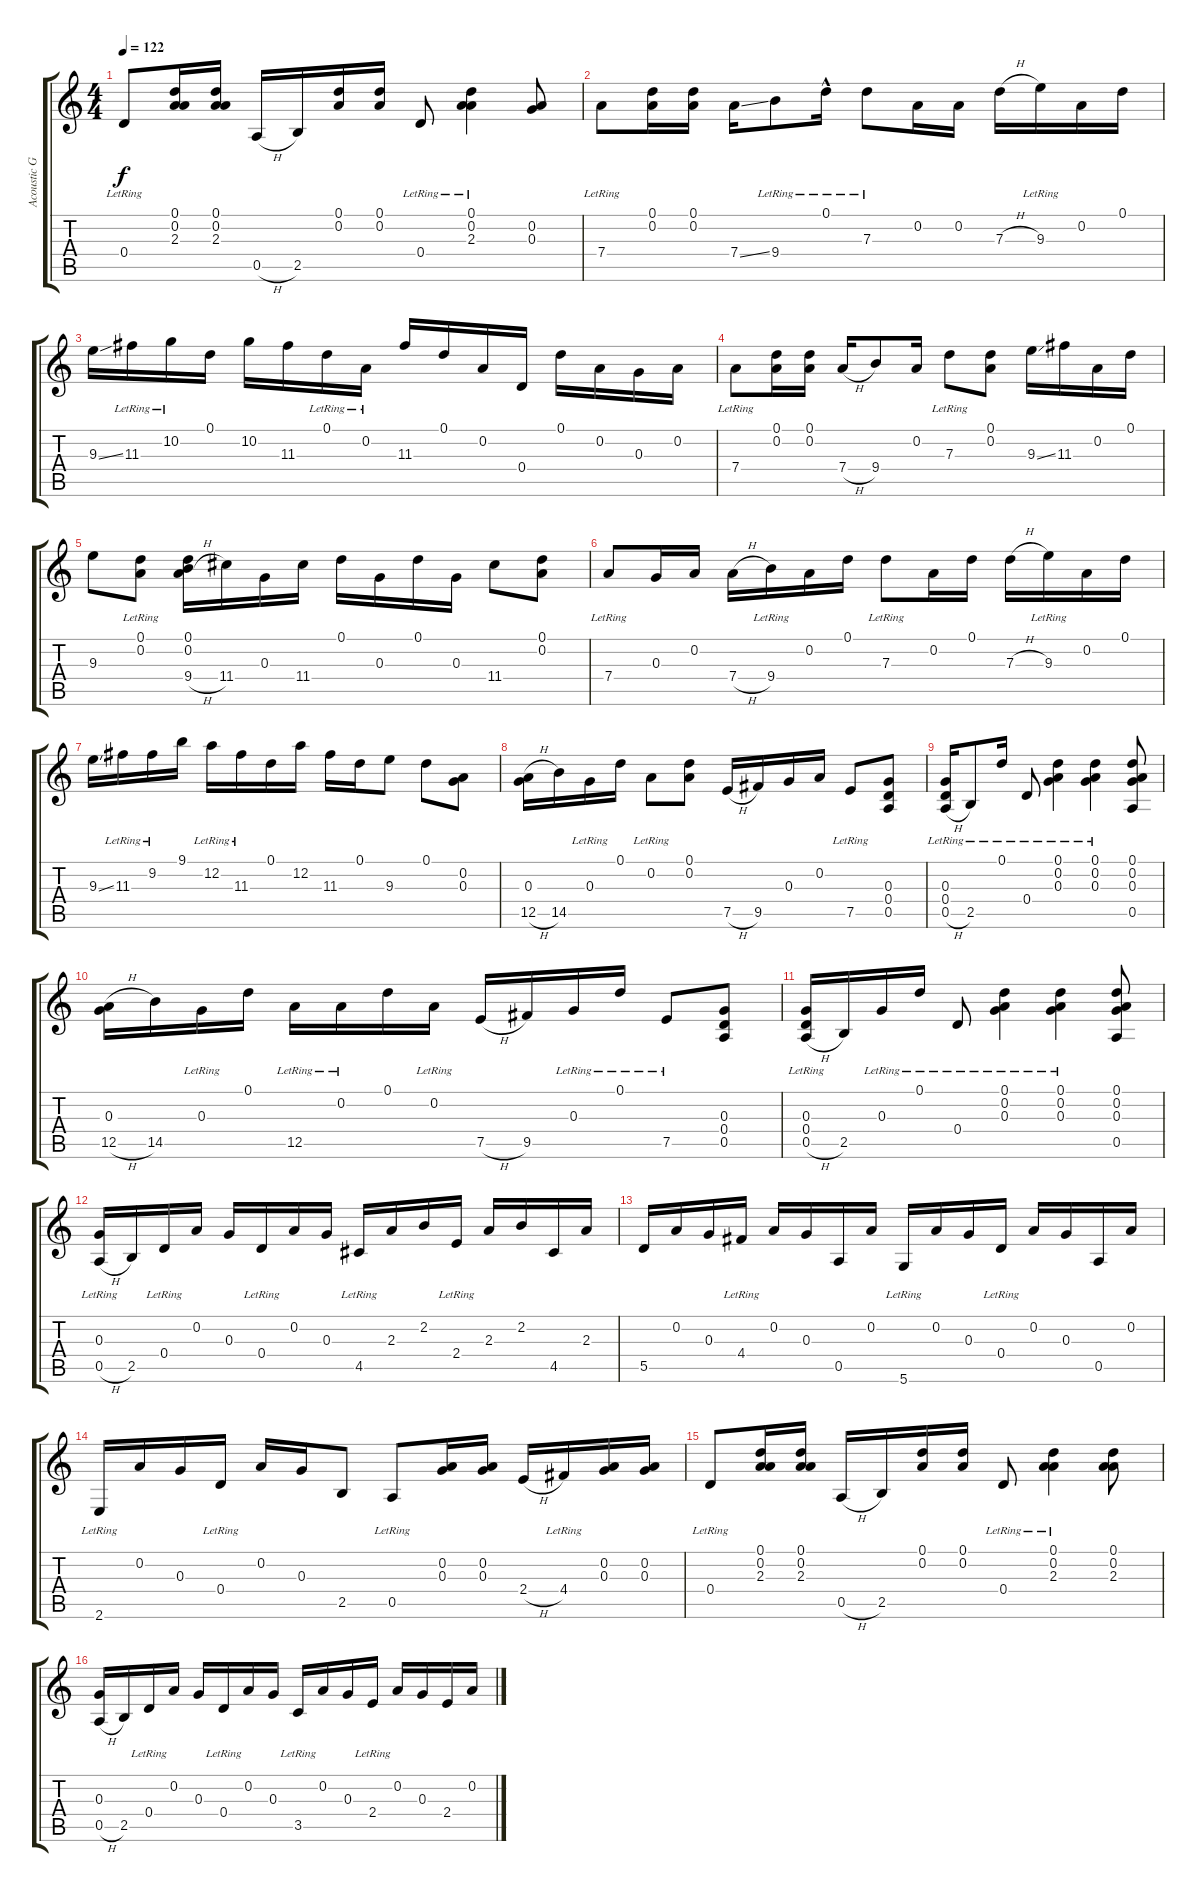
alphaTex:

\track ("Acoustic Guitar - DADGAD tuning" "Acoustic G") {instrument acousticguitarsteel}
\staff {score tabs}
\tuning (D4 A3 G3 D3 A2 D2) {hide}
\ts (4 4)
\tempo 122
\clef g2
\ks c
0.4{lr}.8{dy f} (0.1 0.2 2.3).16 (0.1 0.2 2.3).16 0.5{h}.16 2.5.16 (0.1 0.2).16 (0.1 0.2).16 0.4{lr}.8 (0.1{lr} 0.2{lr} 2.3{lr}).4 (0.2 0.3).8 |
7.4{lr}.8 (0.1 0.2).16 (0.1 0.2).16 7.4{ss}.16 9.4{lr}.8 0.1{hac lr}.16 7.3{lr}.8 0.2.16 0.2.16 7.3{h}.16 9.3{lr}.16 0.2.16 0.1.16 |
9.3{ss}.16 11.3{lr}.16 10.2{lr}.16 0.1.16 10.2.16 11.3.16 0.1{lr}.16 0.2{lr}.16 11.3.16 0.1.16 0.2.16 0.4.16 0.1.16 0.2.16 0.3.16 0.2.16 |
7.4{lr}.8 (0.1 0.2).16 (0.1 0.2).16 7.4{h}.16 9.4.8 0.2.16 7.3{lr}.8 (0.1 0.2).8 9.3{ss}.16 11.3.16 0.2.16 0.1.16 |
9.3.8 (0.1{lr} 0.2{lr}).8 (0.1 0.2 9.4{h}).16 11.4.16 0.3.16 11.4.16 0.1.16 0.3.16 0.1.16 0.3.16 11.4.8 (0.1 0.2).8 |
7.4{lr}.8 0.3.16 0.2.16 7.4{h}.16 9.4{lr}.16 0.2.16 0.1.16 7.3{lr}.8 0.2.16 0.1.16 7.3{h}.16 9.3{lr}.16 0.2.16 0.1.16 |
9.3{ss}.16 11.3{lr}.16 9.2{lr}.16 9.1.16 12.2{lr}.16 11.3{lr}.16 0.1.16 12.2.16 11.3.16 0.1.16 9.3.8 0.1.8 (0.2 0.3).8 |
(0.3 12.5{h}).16 14.5.16 0.3{lr}.16 0.1.16 0.2{lr}.8 (0.1 0.2).8 7.5{h}.16 9.5.16 0.3.16 0.2.16 7.5{lr}.8 (0.3 0.4 0.5).8 |
(0.3{lr} 0.4{lr} 0.5{h}).16 2.5{lr}.8 0.1{lr}.16 0.4{lr}.8 (0.1{lr} 0.2{lr} 0.3{lr}).4 (0.1{lr} 0.2{lr} 0.3{lr}).4 (0.1 0.2 0.3 0.5).8 |
(0.3 12.5{h}).16 14.5.16 0.3{lr}.16 0.1.16 12.5{lr}.16 0.2{lr}.16 0.1.16 0.2{lr}.16 7.5{h}.16 9.5.16 0.3{lr}.16 0.1{lr}.16 7.5{lr}.8 (0.3 0.4 0.5).8 |
(0.3{lr} 0.4{lr} 0.5{h}).16 2.5.16 0.3{lr}.16 0.1{lr}.16 0.4{lr}.8 (0.1{lr} 0.2{lr} 0.3{lr}).4 (0.1{lr} 0.2{lr} 0.3{lr}).4 (0.1 0.2 0.3 0.5).8 |
(0.3{lr} 0.5{h}).16 2.5.16 0.4{lr}.16 0.2.16 0.3.16 0.4{lr}.16 0.2.16 0.3.16 4.5{lr}.16 2.3.16 2.2.16 2.4{lr}.16 2.3.16 2.2.16 4.5.16 2.3.16 |
5.5.16 0.2.16 0.3.16 4.4{lr}.16 0.2.16 0.3.16 0.5.16 0.2.16 5.6{lr}.16 0.2.16 0.3.16 0.4{lr}.16 0.2.16 0.3.16 0.5.16 0.2.16 |
2.6{lr}.16 0.2.16 0.3.16 0.4{lr}.16 0.2.16 0.3.16 2.5.8 0.5{lr}.8 (0.2 0.3).16 (0.2 0.3).16 2.4{h}.16 4.4{lr}.16 (0.2 0.3).16 (0.2 0.3).16 |
0.4{lr}.8 (0.1 0.2 2.3).16 (0.1 0.2 2.3).16 0.5{h}.16 2.5.16 (0.1 0.2).16 (0.1 0.2).16 0.4{lr}.8 (0.1{lr} 0.2{lr} 2.3{lr}).4 (0.1 0.2 2.3).8 |
(0.3 0.5{h}).16 2.5.16 0.4{lr}.16 0.2.16 0.3.16 0.4{lr}.16 0.2.16 0.3.16 3.5{lr}.16 0.2.16 0.3.16 2.4{lr}.16 0.2.16 0.3.16 2.4.16 0.2.16
